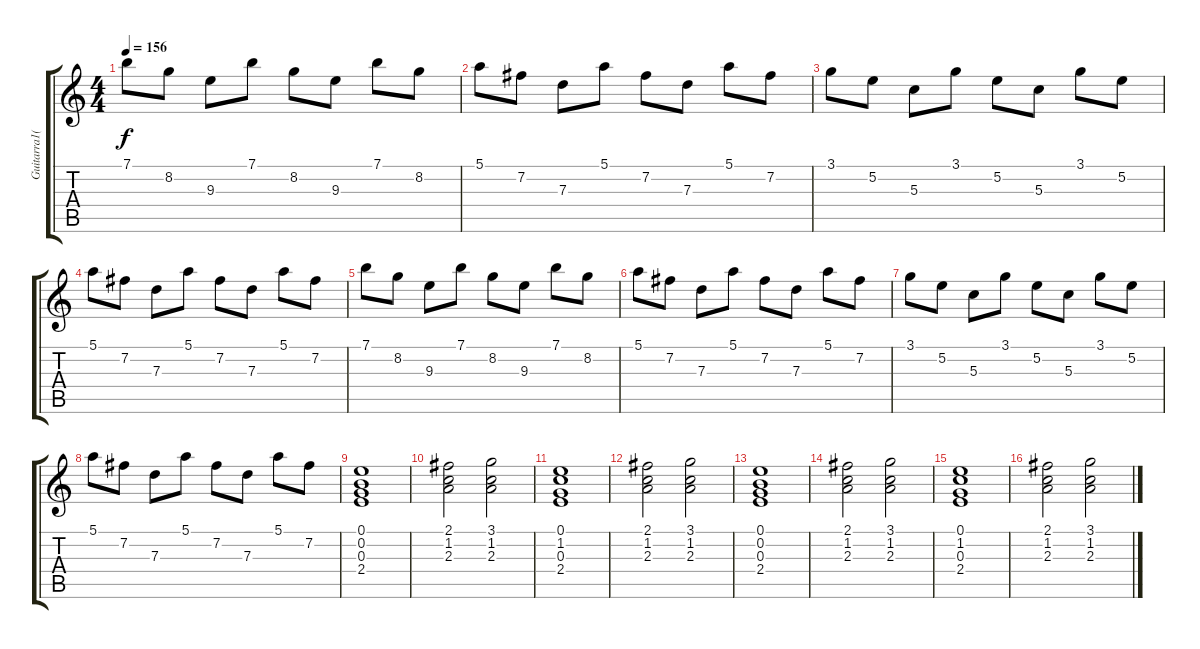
\track ("Guitarra1(Robe)" "Guitarra1(") {instrument electricguitarclean}
\staff {score tabs}
\tuning (E4 B3 G3 D3 A2 E2) {hide}
\ts (4 4)
\tempo 156
\clef g2
\ks c
7.1.8{dy f} 8.2.8 9.3.8 7.1.8 8.2.8 9.3.8 7.1.8 8.2.8 |
5.1.8 7.2.8 7.3.8 5.1.8 7.2.8 7.3.8 5.1.8 7.2.8 |
3.1.8 5.2.8 5.3.8 3.1.8 5.2.8 5.3.8 3.1.8 5.2.8 |
5.1.8 7.2.8 7.3.8 5.1.8 7.2.8 7.3.8 5.1.8 7.2.8 |
7.1.8 8.2.8 9.3.8 7.1.8 8.2.8 9.3.8 7.1.8 8.2.8 |
5.1.8 7.2.8 7.3.8 5.1.8 7.2.8 7.3.8 5.1.8 7.2.8 |
3.1.8 5.2.8 5.3.8 3.1.8 5.2.8 5.3.8 3.1.8 5.2.8 |
5.1.8 7.2.8 7.3.8 5.1.8 7.2.8 7.3.8 5.1.8 7.2.8 |
(0.1 0.2 0.3 2.4).1 |
(2.1 1.2 2.3).2 (3.1 1.2 2.3).2 |
(0.1 1.2 0.3 2.4).1 |
(2.1 1.2 2.3).2 (3.1 1.2 2.3).2 |
(0.1 0.2 0.3 2.4).1 |
(2.1 1.2 2.3).2 (3.1 1.2 2.3).2 |
(0.1 1.2 0.3 2.4).1 |
(2.1 1.2 2.3).2 (3.1 1.2 2.3).2
